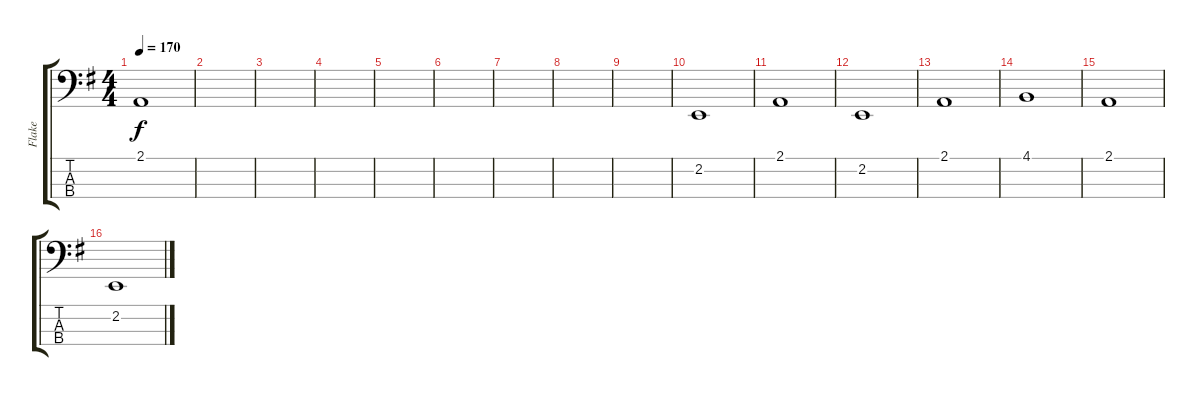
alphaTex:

\track ("Flake" "Flake") {instrument stringensemble1}
\staff {score tabs}
\tuning (G2 D2 A1 E1) {hide}
\ts (4 4)
\tempo 170
\clef f4
\ks g
2.1.1{dy f} |
|
|
|
|
|
|
|
|
2.2.1 |
2.1.1 |
2.2.1 |
2.1.1 |
4.1.1 |
2.1.1 |
2.2.1
